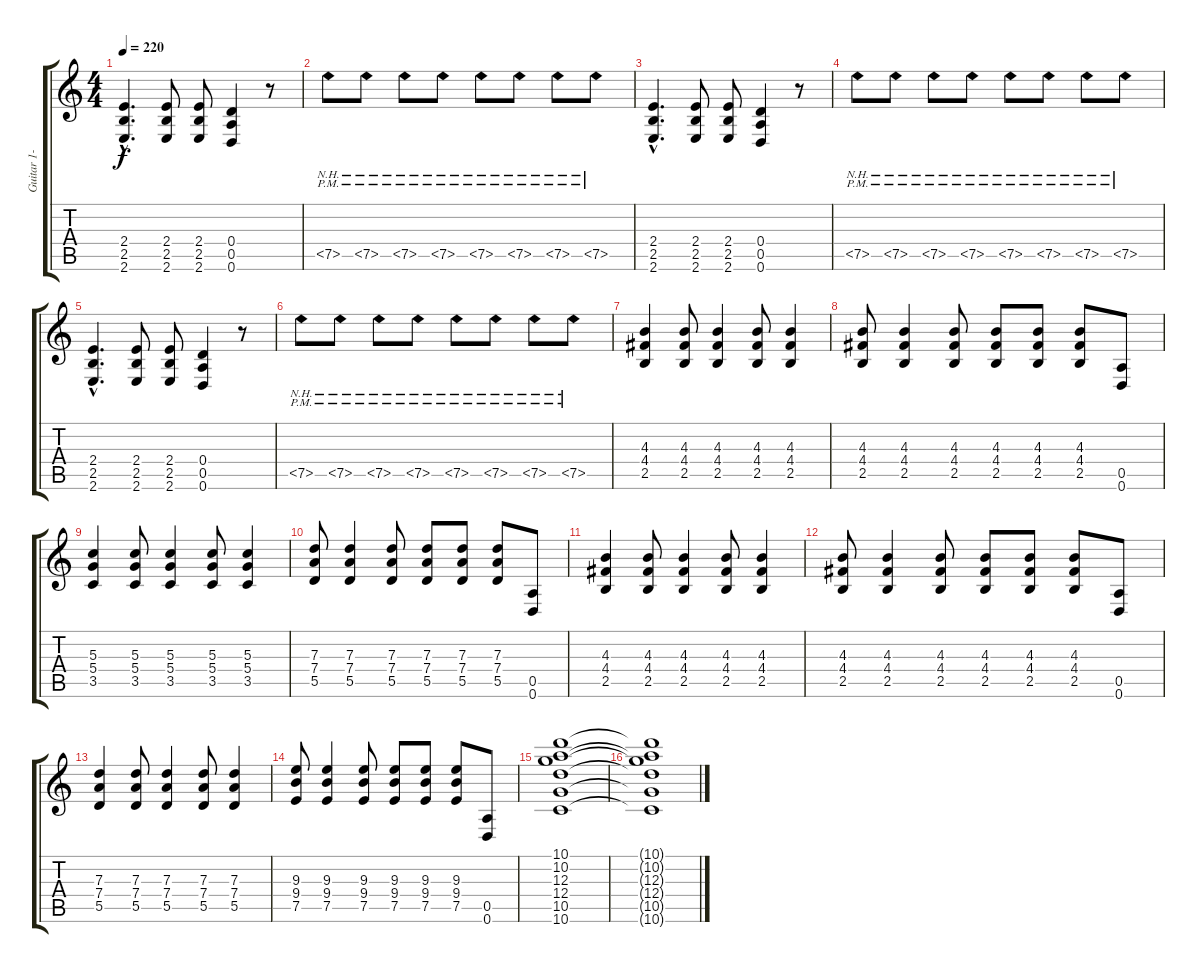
\track ("Guitar 1- Quinn Allman-Dropped D" "Guitar 1- ") {instrument distortionguitar}
\staff {score tabs}
\tuning (E4 B3 G3 D3 A2 D2) {hide}
\ts (4 4)
\tempo 220
\clef g2
\ks c
(2.4{hac} 2.5{hac} 2.6{hac}).4{d dy f balance 8} (2.4 2.5 2.6).8 (2.4 2.5 2.6).8 (0.4 0.5 0.6).4 r.8 |
7.5{nh pm}.8{balance 16} 7.5{nh pm}.8 7.5{nh pm}.8 7.5{nh pm}.8 7.5{nh pm}.8 7.5{nh pm}.8 7.5{nh pm}.8 7.5{nh pm}.8 |
(2.4{hac} 2.5{hac} 2.6{hac}).4{d balance 8} (2.4 2.5 2.6).8 (2.4 2.5 2.6).8 (0.4 0.5 0.6).4 r.8 |
7.5{nh pm}.8{balance 0} 7.5{nh pm}.8 7.5{nh pm}.8 7.5{nh pm}.8 7.5{nh pm}.8 7.5{nh pm}.8 7.5{nh pm}.8 7.5{nh pm}.8 |
(2.4{hac} 2.5{hac} 2.6{hac}).4{d balance 8} (2.4 2.5 2.6).8 (2.4 2.5 2.6).8 (0.4 0.5 0.6).4 r.8 |
7.5{nh pm}.8{balance 16} 7.5{nh pm}.8 7.5{nh pm}.8 7.5{nh pm}.8 7.5{nh pm}.8 7.5{nh pm}.8 7.5{nh pm}.8 7.5{nh pm}.8 |
(4.3 4.4 2.5).4{balance 8} (4.3 4.4 2.5).8 (4.3 4.4 2.5).4 (4.3 4.4 2.5).8 (4.3 4.4 2.5).4 |
(4.3 4.4 2.5).8 (4.3 4.4 2.5).4 (4.3 4.4 2.5).8 (4.3 4.4 2.5).8 (4.3 4.4 2.5).8 (4.3 4.4 2.5).8 (0.5 0.6).8 |
(5.3 5.4 3.5).4 (5.3 5.4 3.5).8 (5.3 5.4 3.5).4 (5.3 5.4 3.5).8 (5.3 5.4 3.5).4 |
(7.3 7.4 5.5).8 (7.3 7.4 5.5).4 (7.3 7.4 5.5).8 (7.3 7.4 5.5).8 (7.3 7.4 5.5).8 (7.3 7.4 5.5).8 (0.5 0.6).8 |
(4.3 4.4 2.5).4 (4.3 4.4 2.5).8 (4.3 4.4 2.5).4 (4.3 4.4 2.5).8 (4.3 4.4 2.5).4 |
(4.3 4.4 2.5).8 (4.3 4.4 2.5).4 (4.3 4.4 2.5).8 (4.3 4.4 2.5).8 (4.3 4.4 2.5).8 (4.3 4.4 2.5).8 (0.5 0.6).8 |
(7.3 7.4 5.5).4 (7.3 7.4 5.5).8 (7.3 7.4 5.5).4 (7.3 7.4 5.5).8 (7.3 7.4 5.5).4 |
(9.3 9.4 7.5).8 (9.3 9.4 7.5).4 (9.3 9.4 7.5).8 (9.3 9.4 7.5).8 (9.3 9.4 7.5).8 (9.3 9.4 7.5).8 (0.5 0.6).8 |
(10.1 10.2 12.3 12.4 10.5 10.6).1{balance 13 instrument acousticguitarnylon} |
(10.1{t} 10.2{t} 12.3{t} 12.4{t} 10.5{t} 10.6{t}).1
